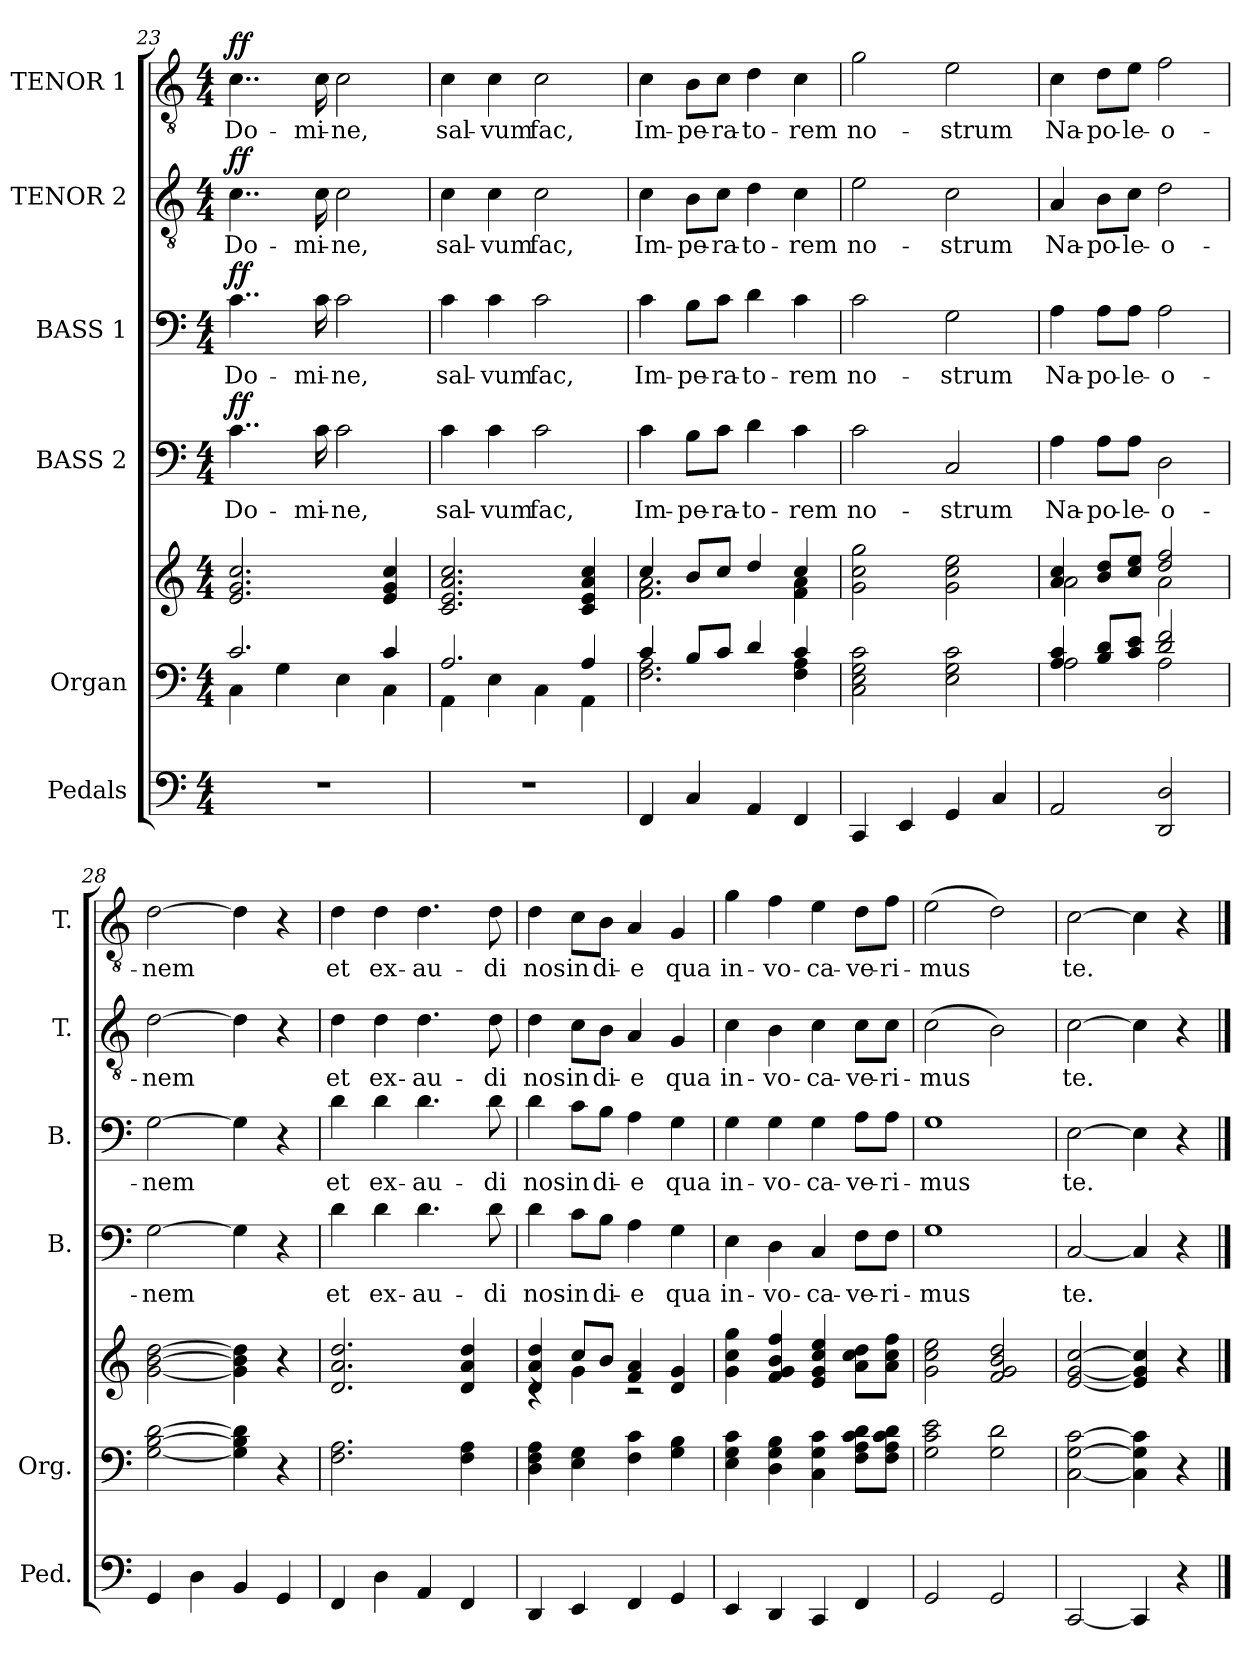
**kern	**kern	**kern	**kern	**text	**dynam	**kern	**text	**dynam	**kern	**text	**dynam	**kern	**text	**dynam
*part6	*part5	*part5	*part4	*part4	*part4	*part3	*part3	*part3	*part2	*part2	*part2	*part1	*part1	*part1
*staff7	*staff6	*staff5	*staff4	*staff4	*staff4	*staff3	*staff3	*staff3	*staff2	*staff2	*staff2	*staff1	*staff1	*staff1
*I"Pedals	*I"Organ	*	*I"BASS 2	*	*	*I"BASS 1	*	*	*I"TENOR 2	*	*	*I"TENOR 1	*	*
*I'Ped.	*I'Org.	*	*I'B.	*	*	*I'B.	*	*	*I'T.	*	*	*I'T.	*	*
!!LO:PB:g=z
*clefF4	*clefF4	*clefG2	*clefF4	*	*	*clefF4	*	*	*clefGv2	*	*	*clefGv2	*	*
*	*	*	*	*	*	*	*	*	*ITrd7c12	*	*	*ITrd7c12	*	*
*k[]	*k[]	*k[]	*k[]	*	*	*k[]	*	*	*k[]	*	*	*k[]	*	*
*C:	*C:	*C:	*C:	*	*	*C:	*	*	*C:	*	*	*C:	*	*
*M4/4	*M4/4	*M4/4	*M4/4	*	*	*M4/4	*	*	*M4/4	*	*	*M4/4	*	*
=23	=23	=23	=23	=23	=23	=23	=23	=23	=23	=23	=23	=23	=23	=23
*	*^	*	*	*	*	*	*	*	*	*	*	*	*	*
!	!	!	!	!	!LO:LY:b	!LO:DY:a	!	!LO:LY:b	!LO:DY:a	!	!LO:LY:b	!LO:DY:a	!	!LO:LY:b	!LO:DY:a
1r	2.c/	4C\	2.e/ 2.g/ 2.cc/	4..c\	Do-	ff	4..c\	Do-	ff	4..C\	Do-	ff	4..C\	Do-	ff
.	.	4G\	.	.	.	.	.	.	.	.	.	.	.	.	.
!	!	!	!	!	!LO:LY:b	!	!	!LO:LY:b	!	!	!LO:LY:b	!	!	!LO:LY:b	!
.	.	.	.	16c\	-mi-	.	16c\	-mi-	.	16C\	-mi-	.	16C\	-mi-	.
!	!	!	!	!	!LO:LY:b	!	!	!LO:LY:b	!	!	!LO:LY:b	!	!	!LO:LY:b	!
.	.	4E\	.	2c\	-ne,	.	2c\	-ne,	.	2C\	-ne,	.	2C\	-ne,	.
.	4c/	4C\	4e/ 4g/ 4cc/	.	.	.	.	.	.	.	.	.	.	.	.
=24	=24	=24	=24	=24	=24	=24	=24	=24	=24	=24	=24	=24	=24	=24	=24
!	!	!	!	!	!LO:LY:b	!	!	!LO:LY:b	!	!	!LO:LY:b	!	!	!LO:LY:b	!
1r	2.A/	4AA\	2.c/ 2.e/ 2.a/ 2.cc/	4c\	sal-	.	4c\	sal-	.	4C\	sal-	.	4C\	sal-	.
!	!	!	!	!	!LO:LY:b	!	!	!LO:LY:b	!	!	!LO:LY:b	!	!	!LO:LY:b	!
.	.	4E\	.	4c\	-vum	.	4c\	-vum	.	4C\	-vum	.	4C\	-vum	.
!	!	!	!	!	!LO:LY:b	!	!	!LO:LY:b	!	!	!LO:LY:b	!	!	!LO:LY:b	!
.	.	4C\	.	2c\	fac,	.	2c\	fac,	.	2C\	fac,	.	2C\	fac,	.
.	4A/	4AA\	4c/ 4e/ 4a/ 4cc/	.	.	.	.	.	.	.	.	.	.	.	.
=25	=25	=25	=25	=25	=25	=25	=25	=25	=25	=25	=25	=25	=25	=25	=25
*	*	*	*^	*	*	*	*	*	*	*	*	*	*	*	*
!	!	!	!	!	!	!LO:LY:b	!	!	!LO:LY:b	!	!	!LO:LY:b	!	!	!LO:LY:b	!
4FF/	4c/	2.F\ 2.A\	4cc/	2.f\ 2.a\	4c\	Im-	.	4c\	Im-	.	4C\	Im-	.	4C\	Im-	.
!	!	!	!	!	!	!LO:LY:b	!	!	!LO:LY:b	!	!	!LO:LY:b	!	!	!LO:LY:b	!
4C/	8B/L	.	8b/L	.	8B\L	-pe-	.	8B\L	-pe-	.	8BB\L	-pe-	.	8BB\L	-pe-	.
!	!	!	!	!	!	!LO:LY:b	!	!	!LO:LY:b	!	!	!LO:LY:b	!	!	!LO:LY:b	!
.	8c/J	.	8cc/J	.	8c\J	-ra-	.	8c\J	-ra-	.	8C\J	-ra-	.	8C\J	-ra-	.
!	!	!	!	!	!	!LO:LY:b	!	!	!LO:LY:b	!	!	!LO:LY:b	!	!	!LO:LY:b	!
4AA/	4d/	.	4dd/	.	4d\	-to-	.	4d\	-to-	.	4D\	-to-	.	4D\	-to-	.
!	!	!	!	!	!	!LO:LY:b	!	!	!LO:LY:b	!	!	!LO:LY:b	!	!	!LO:LY:b	!
4FF/	4c/	4F\ 4A\	4cc/	4f\ 4a\	4c\	-rem	.	4c\	-rem	.	4C\	-rem	.	4C\	-rem	.
=26	=26	=26	=26	=26	=26	=26	=26	=26	=26	=26	=26	=26	=26	=26	=26	=26
!	!	!	!	!	!	!LO:LY:b	!	!	!LO:LY:b	!	!	!LO:LY:b	!	!	!LO:LY:b	!
*	*v	*v	*	*	*	*	*	*	*	*	*	*	*	*	*	*
*	*	*v	*v	*	*	*	*	*	*	*	*	*	*	*	*
4CC/	2C\ 2E\ 2G\ 2c\	2g\ 2cc\ 2gg\	2c\	no-	.	2c\	no-	.	2E\	no-	.	2G\	no-	.
4EE/	.	.	.	.	.	.	.	.	.	.	.	.	.	.
!	!	!	!	!LO:LY:b	!	!	!LO:LY:b	!	!	!LO:LY:b	!	!	!LO:LY:b	!
4GG/	2E\ 2G\ 2c\	2g\ 2cc\ 2ee\	2C/	-strum	.	2G\	-strum	.	2C\	-strum	.	2E\	-strum	.
4C/	.	.	.	.	.	.	.	.	.	.	.	.	.	.
=27	=27	=27	=27	=27	=27	=27	=27	=27	=27	=27	=27	=27	=27	=27
*	*^	*^	*	*	*	*	*	*	*	*	*	*	*	*
!	!	!	!	!	!	!LO:LY:b	!	!	!LO:LY:b	!	!	!LO:LY:b	!	!	!LO:LY:b	!
2AA/	4A/ 4c/	2A\	4a/ 4cc/	2a\	4A\	Na-	.	4A\	Na-	.	4AA/	Na-	.	4C\	Na-	.
!	!	!	!	!	!	!LO:LY:b	!	!	!LO:LY:b	!	!	!LO:LY:b	!	!	!LO:LY:b	!
.	8B/ 8d/L	.	8b/ 8dd/L	.	8A\L	-po-	.	8A\L	-po-	.	8BB\L	-po-	.	8D\L	-po-	.
!	!	!	!	!	!	!LO:LY:b	!	!	!LO:LY:b	!	!	!LO:LY:b	!	!	!LO:LY:b	!
.	8c/ 8e/J	.	8cc/ 8ee/J	.	8A\J	-le-	.	8A\J	-le-	.	8C\J	-le-	.	8E\J	-le-	.
!	!	!	!	!	!	!LO:LY:b	!	!	!LO:LY:b	!	!	!LO:LY:b	!	!	!LO:LY:b	!
2DD/ 2D/	2d/ 2f/	2A\	2dd/ 2ff/	2a\	2D\	-o-	.	2A\	-o-	.	2D\	-o-	.	2F\	-o-	.
!!LO:LB:g=z
=28	=28	=28	=28	=28	=28	=28	=28	=28	=28	=28	=28	=28	=28	=28	=28	=28
!	!	!	!	!	!	!LO:LY:b	!	!	!LO:LY:b	!	!	!LO:LY:b	!	!	!LO:LY:b	!
*	*v	*v	*	*	*	*	*	*	*	*	*	*	*	*	*	*
*	*	*v	*v	*	*	*	*	*	*	*	*	*	*	*	*
4GG/	[<2G\ [>2B\ [>2d\	[<2g\ [>2b\ [>2dd\	[>2G\	-nem	.	[>2G\	-nem	.	[>2D\	-nem	.	[>2D\	-nem	.
4D\	.	.	.	.	.	.	.	.	.	.	.	.	.	.
4BB/	4G\] 4B\] 4d\]	4g\] 4b\] 4dd\]	4G\]	.	.	4G\]	.	.	4D\]	.	.	4D\]	.	.
4GG/	4r	4r	4r	.	.	4r	.	.	4r	.	.	4r	.	.
=29	=29	=29	=29	=29	=29	=29	=29	=29	=29	=29	=29	=29	=29	=29
!	!	!	!	!LO:LY:b	!	!	!LO:LY:b	!	!	!LO:LY:b	!	!	!LO:LY:b	!
4FF/	2.F\ 2.A\	2.d/ 2.a/ 2.dd/	4d\	et	.	4d\	et	.	4D\	et	.	4D\	et	.
!	!	!	!	!LO:LY:b	!	!	!LO:LY:b	!	!	!LO:LY:b	!	!	!LO:LY:b	!
4D\	.	.	4d\	ex-	.	4d\	ex-	.	4D\	ex-	.	4D\	ex-	.
!	!	!	!	!LO:LY:b	!	!	!LO:LY:b	!	!	!LO:LY:b	!	!	!LO:LY:b	!
4AA/	.	.	4.d\	-au-	.	4.d\	-au-	.	4.D\	-au-	.	4.D\	-au-	.
4FF/	4F\ 4A\	4d/ 4a/ 4dd/	.	.	.	.	.	.	.	.	.	.	.	.
!	!	!	!	!LO:LY:b	!	!	!LO:LY:b	!	!	!LO:LY:b	!	!	!LO:LY:b	!
.	.	.	8d\	-di	.	8d\	-di	.	8D\	-di	.	8D\	-di	.
=30	=30	=30	=30	=30	=30	=30	=30	=30	=30	=30	=30	=30	=30	=30
*	*	*^	*	*	*	*	*	*	*	*	*	*	*	*
!	!	!	!	!	!LO:LY:b	!	!	!LO:LY:b	!	!	!LO:LY:b	!	!	!LO:LY:b	!
4DD/	4D\ 4F\ 4A\	4d/ 4a/ 4dd/	4rc	4d\	nos	.	4d\	nos	.	4D\	nos	.	4D\	nos	.
!	!	!	!	!	!LO:LY:b	!	!	!LO:LY:b	!	!	!LO:LY:b	!	!	!LO:LY:b	!
4EE/	4E\ 4G\	8cc/L	4g\	8c\L	in	.	8c\L	in	.	8C\L	in	.	8C\L	in	.
!	!	!	!	!	!LO:LY:b	!	!	!LO:LY:b	!	!	!LO:LY:b	!	!	!LO:LY:b	!
.	.	8b/J	.	8B\J	di-	.	8B\J	di-	.	8BB\J	di-	.	8BB\J	di-	.
!	!	!	!	!	!LO:LY:b	!	!	!LO:LY:b	!	!	!LO:LY:b	!	!	!LO:LY:b	!
4FF/	4F\ 4c\	4f/ 4a/	2rc	4A\	-e	.	4A\	-e	.	4AA/	-e	.	4AA/	-e	.
!	!	!	!	!	!LO:LY:b	!	!	!LO:LY:b	!	!	!LO:LY:b	!	!	!LO:LY:b	!
4GG/	4G\ 4B\	4d/ 4g/	.	4G\	qua	.	4G\	qua	.	4GG/	qua	.	4GG/	qua	.
*	*	*v	*v	*	*	*	*	*	*	*	*	*	*	*	*
=31	=31	=31	=31	=31	=31	=31	=31	=31	=31	=31	=31	=31	=31	=31
!	!	!	!	!LO:LY:b	!	!	!LO:LY:b	!	!	!LO:LY:b	!	!	!LO:LY:b	!
4EE/	4E\ 4G\ 4c\	4g\ 4cc\ 4gg\	4E\	in-	.	4G\	in-	.	4C\	in-	.	4G\	in-	.
!	!	!	!	!LO:LY:b	!	!	!LO:LY:b	!	!	!LO:LY:b	!	!	!LO:LY:b	!
4DD/	4D\ 4G\ 4B\	4f/ 4g/ 4b/ 4ff/	4D\	-vo-	.	4G\	-vo-	.	4BB\	-vo-	.	4F\	-vo-	.
!	!	!	!	!LO:LY:b	!	!	!LO:LY:b	!	!	!LO:LY:b	!	!	!LO:LY:b	!
4CC/	4C\ 4G\ 4c\	4e/ 4g/ 4cc/ 4ee/	4C/	-ca-	.	4G\	-ca-	.	4C\	-ca-	.	4E\	-ca-	.
!	!	!	!	!LO:LY:b	!	!	!LO:LY:b	!	!	!LO:LY:b	!	!	!LO:LY:b	!
4FF/	8F\ 8A\ 8c\ 8d\L	8a\ 8cc\ 8dd\L	8F\L	-ve-	.	8A\L	-ve-	.	8C\L	-ve-	.	8D\L	-ve-	.
!	!	!	!	!LO:LY:b	!	!	!LO:LY:b	!	!	!LO:LY:b	!	!	!LO:LY:b	!
.	8F\ 8A\ 8c\ 8d\J	8a\ 8cc\ 8ff\J	8F\J	-ri-	.	8A\J	-ri-	.	8C\J	-ri-	.	8F\J	-ri-	.
=32	=32	=32	=32	=32	=32	=32	=32	=32	=32	=32	=32	=32	=32	=32
!	!	!	!	!LO:LY:b	!	!	!LO:LY:b	!	!	!LO:LY:b	!	!	!LO:LY:b	!
2GG/	2G\ 2c\ 2e\	2g\ 2cc\ 2ee\	1G	-mus	.	1G	-mus	.	(>2C\	-mus	.	(>2E\	-mus	.
2GG/	2G\ 2d\	2f/ 2g/ 2b/ 2dd/	.	.	.	.	.	.	2BB\)	.	.	2D\)	.	.
=33	=33	=33	=33	=33	=33	=33	=33	=33	=33	=33	=33	=33	=33	=33
!	!	!	!	!LO:LY:b	!	!	!LO:LY:b	!	!	!LO:LY:b	!	!	!LO:LY:b	!
[<2CC/	[<2C\ [>2G\ [>2c\	[<2e/ [<2g/ [>2cc/	[<2C/	te.	.	[>2E\	te.	.	[>2C\	te.	.	[>2C\	te.	.
4CC/]	4C\] 4G\] 4c\]	4e/] 4g/] 4cc/]	4C/]	.	.	4E\]	.	.	4C\]	.	.	4C\]	.	.
4r	4r	4r	4r	.	.	4r	.	.	4r	.	.	4r	.	.
==	==	==	==	==	==	==	==	==	==	==	==	==	==	==
*-	*-	*-	*-	*-	*-	*-	*-	*-	*-	*-	*-	*-	*-	*-
